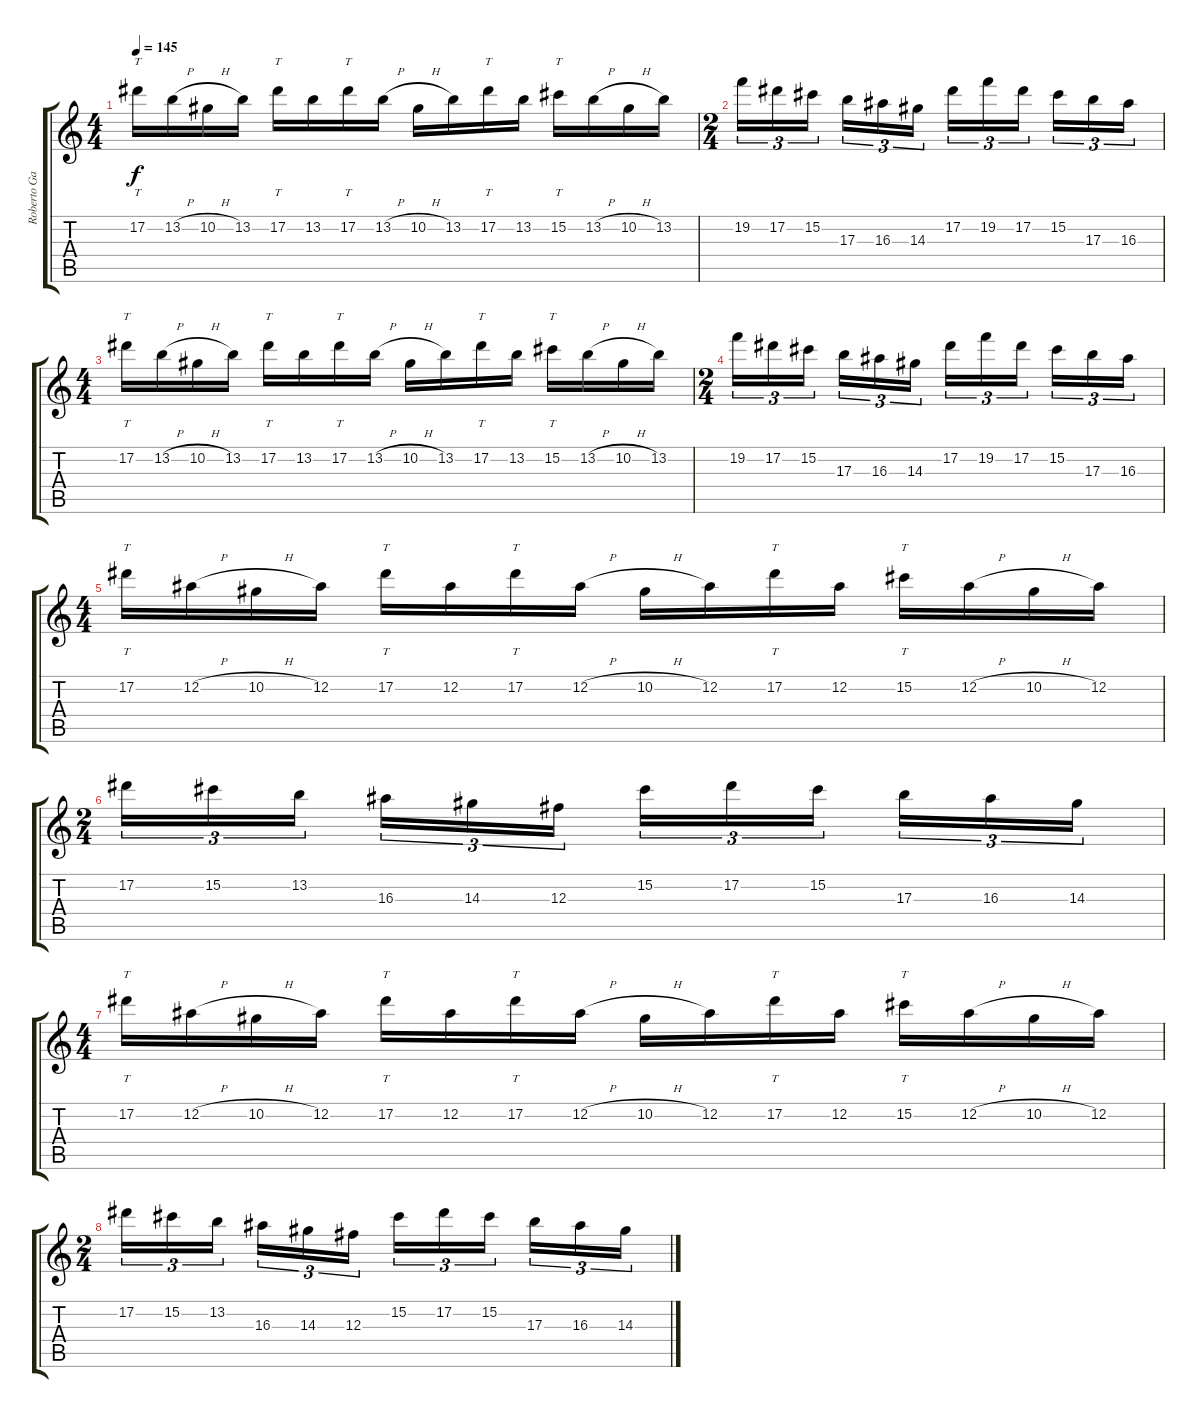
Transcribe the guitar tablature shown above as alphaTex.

\track ("Roberto García" "Roberto Ga") {instrument distortionguitar}
\staff {score tabs}
\tuning (Eb4 Bb3 Gb3 Db3 Ab2 Eb2) {hide}
\ts (4 4)
\tempo 145
\clef g2
\ks c
17.2.16{tt dy f} 13.2{h}.16 10.2{h}.16 13.2.16 17.2.16{tt} 13.2.16 17.2.16{tt} 13.2{h}.16 10.2{h}.16 13.2.16 17.2.16{tt} 13.2.16 15.2.16{tt} 13.2{h}.16 10.2{h}.16 13.2.16 |
\ts (2 4)
19.2.16{tu (3 2)} 17.2.16{tu (3 2)} 15.2.16{tu (3 2) beam splitsecondary} 17.3.16{tu (3 2)} 16.3.16{tu (3 2)} 14.3.16{tu (3 2)} 17.2.16{tu (3 2)} 19.2.16{tu (3 2)} 17.2.16{tu (3 2) beam splitsecondary} 15.2.16{tu (3 2)} 17.3.16{tu (3 2)} 16.3.16{tu (3 2)} |
\ts (4 4)
17.2.16{tt} 13.2{h}.16 10.2{h}.16 13.2.16 17.2.16{tt} 13.2.16 17.2.16{tt} 13.2{h}.16 10.2{h}.16 13.2.16 17.2.16{tt} 13.2.16 15.2.16{tt} 13.2{h}.16 10.2{h}.16 13.2.16 |
\ts (2 4)
19.2.16{tu (3 2)} 17.2.16{tu (3 2)} 15.2.16{tu (3 2) beam splitsecondary} 17.3.16{tu (3 2)} 16.3.16{tu (3 2)} 14.3.16{tu (3 2)} 17.2.16{tu (3 2)} 19.2.16{tu (3 2)} 17.2.16{tu (3 2) beam splitsecondary} 15.2.16{tu (3 2)} 17.3.16{tu (3 2)} 16.3.16{tu (3 2)} |
\ts (4 4)
17.2.16{tt} 12.2{h}.16 10.2{h}.16 12.2.16 17.2.16{tt} 12.2.16 17.2.16{tt} 12.2{h}.16 10.2{h}.16 12.2.16 17.2.16{tt} 12.2.16 15.2.16{tt} 12.2{h}.16 10.2{h}.16 12.2.16 |
\ts (2 4)
17.2.16{tu (3 2)} 15.2.16{tu (3 2)} 13.2.16{tu (3 2) beam splitsecondary} 16.3.16{tu (3 2)} 14.3.16{tu (3 2)} 12.3.16{tu (3 2)} 15.2.16{tu (3 2)} 17.2.16{tu (3 2)} 15.2.16{tu (3 2) beam splitsecondary} 17.3.16{tu (3 2)} 16.3.16{tu (3 2)} 14.3.16{tu (3 2)} |
\ts (4 4)
17.2.16{tt} 12.2{h}.16 10.2{h}.16 12.2.16 17.2.16{tt} 12.2.16 17.2.16{tt} 12.2{h}.16 10.2{h}.16 12.2.16 17.2.16{tt} 12.2.16 15.2.16{tt} 12.2{h}.16 10.2{h}.16 12.2.16 |
\ts (2 4)
17.2.16{tu (3 2)} 15.2.16{tu (3 2)} 13.2.16{tu (3 2) beam splitsecondary} 16.3.16{tu (3 2)} 14.3.16{tu (3 2)} 12.3.16{tu (3 2)} 15.2.16{tu (3 2)} 17.2.16{tu (3 2)} 15.2.16{tu (3 2) beam splitsecondary} 17.3.16{tu (3 2)} 16.3.16{tu (3 2)} 14.3.16{tu (3 2)}
